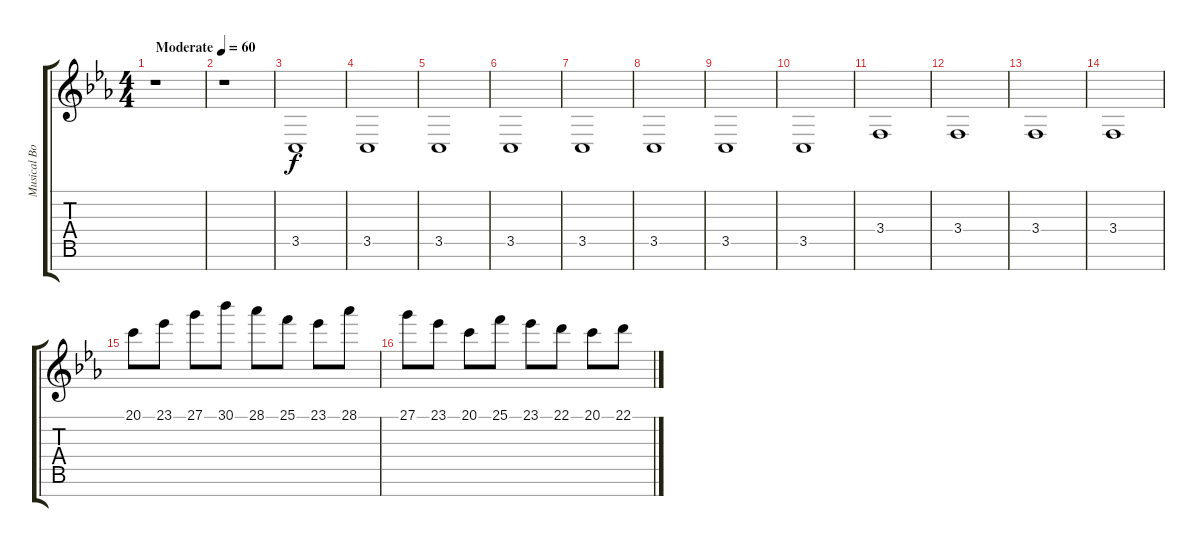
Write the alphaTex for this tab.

\track ("Musical Box" "Musical Bo") {instrument musicbox}
\staff {score tabs}
\tuning (E4 B3 G3 D3 A2 E2 B1) {hide}
\ts (4 4)
\tempo (60 "Moderate")
\clef g2
\ks eb
r.1{dy f instrument musicbox} |
r.1 |
3.5.1 |
3.5.1 |
3.5.1 |
3.5.1 |
3.5.1 |
3.5.1 |
3.5.1 |
3.5.1 |
3.4.1 |
3.4.1 |
3.4.1 |
3.4.1 |
20.1.8 23.1.8 27.1.8 30.1.8 28.1.8 25.1.8 23.1.8 28.1.8 |
27.1.8 23.1.8 20.1.8 25.1.8 23.1.8 22.1.8 20.1.8 22.1.8
